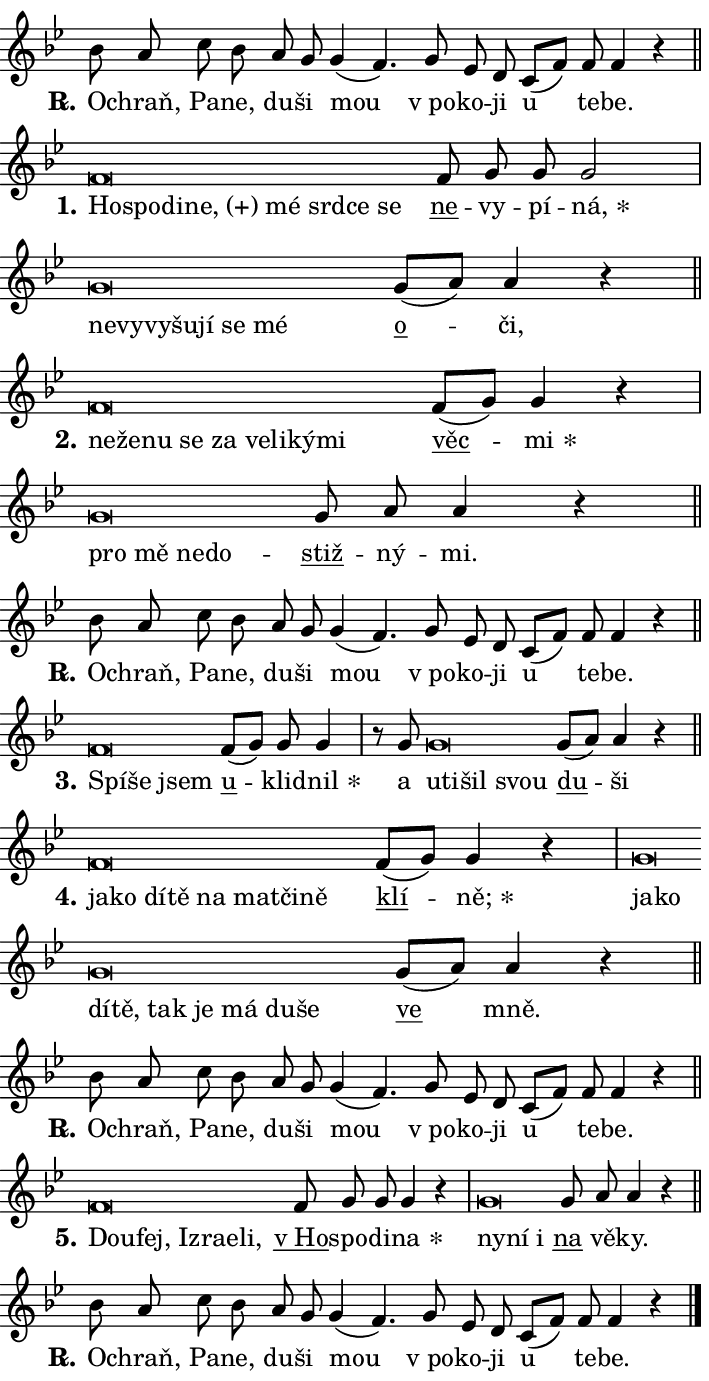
\version "2.24.0"
\header { tagline = "" }
\paper {
  indent = 0\cm
  top-margin = 0\cm
  right-margin = 0.13\cm % to fit lyric hyphens
  bottom-margin = 0\cm
  left-margin = 0\cm
  paper-width = 12\cm
  page-breaking = #ly:one-page-breaking
  system-system-spacing.basic-distance = #11
  score-system-spacing.basic-distance = #11
  ragged-last = ##f
}


%% Author: Thomas Morley
%% https://lists.gnu.org/archive/html/lilypond-user/2020-05/msg00002.html
#(define (line-position grob)
"Returns position of @var[grob} in current system:
   @code{'start}, if at first time-step
   @code{'end}, if at last time-step
   @code{'middle} otherwise
"
  (let* ((col (ly:item-get-column grob))
         (ln (ly:grob-object col 'left-neighbor))
         (rn (ly:grob-object col 'right-neighbor))
         (col-to-check-left (if (ly:grob? ln) ln col))
         (col-to-check-right (if (ly:grob? rn) rn col))
         (break-dir-left
           (and
             (ly:grob-property col-to-check-left 'non-musical #f)
             (ly:item-break-dir col-to-check-left)))
         (break-dir-right
           (and
             (ly:grob-property col-to-check-right 'non-musical #f)
             (ly:item-break-dir col-to-check-right))))
        (cond ((eqv? 1 break-dir-left) 'start)
              ((eqv? -1 break-dir-right) 'end)
              (else 'middle))))

#(define (tranparent-at-line-position vctor)
  (lambda (grob)
  "Relying on @code{line-position} select the relevant enry from @var{vctor}.
Used to determine transparency,"
    (case (line-position grob)
      ((end) (not (vector-ref vctor 0)))
      ((middle) (not (vector-ref vctor 1)))
      ((start) (not (vector-ref vctor 2))))))

noteHeadBreakVisibility =
#(define-music-function (break-visibility)(vector?)
"Makes @code{NoteHead}s transparent relying on @var{break-visibility}"
#{
  \override NoteHead.transparent =
    #(tranparent-at-line-position break-visibility)
#})

#(define delete-ledgers-for-transparent-note-heads
  (lambda (grob)
    "Reads whether a @code{NoteHead} is transparent.
If so this @code{NoteHead} is removed from @code{'note-heads} from
@var{grob}, which is supposed to be @code{LedgerLineSpanner}.
As a result ledgers are not printed for this @code{NoteHead}"
    (let* ((nhds-array (ly:grob-object grob 'note-heads))
           (nhds-list
             (if (ly:grob-array? nhds-array)
                 (ly:grob-array->list nhds-array)
                 '()))
           ;; Relies on the transparent-property being done before
           ;; Staff.LedgerLineSpanner.after-line-breaking is executed.
           ;; This is fragile ...
           (to-keep
             (remove
               (lambda (nhd)
                 (ly:grob-property nhd 'transparent #f))
               nhds-list)))
      ;; TODO find a better method to iterate over grob-arrays, similiar
      ;; to filter/remove etc for lists
      ;; For now rebuilt from scratch
      (set! (ly:grob-object grob 'note-heads)  '())
      (for-each
        (lambda (nhd)
          (ly:pointer-group-interface::add-grob grob 'note-heads nhd))
        to-keep))))

squashNotes = {
  \override NoteHead.X-extent = #'(-0.2 . 0.2)
  \override NoteHead.Y-extent = #'(-0.75 . 0)
  \override NoteHead.stencil =
    #(lambda (grob)
       (let ((pos (ly:grob-property grob 'staff-position)))
         (begin
           (if (< pos -7) (display "ERROR: Lower brevis then expected\n") (display ""))
           (if (<= pos -6) ly:text-interface::print ly:note-head::print))))
}
unSquashNotes = {
  \revert NoteHead.X-extent
  \revert NoteHead.Y-extent
  \revert NoteHead.stencil
}

hideNotes = \noteHeadBreakVisibility #begin-of-line-visible
unHideNotes = \noteHeadBreakVisibility #all-visible

% work-around for resetting accidentals
% https://lilypond.org/doc/v2.23/Documentation/notation/displaying-rhythms#unmetered-music
cadenzaMeasure = {
  \cadenzaOff
  \partial 1024 s1024
  \cadenzaOn
}

#(define-markup-command (accent layout props text) (markup?)
  "Underline accented syllable"
  (interpret-markup layout props
    #{\markup \override #'(offset . 4.3) \underline { #text }#}))

responsum = \markup \concat {
  "R" \hspace #-1.05 \path #0.1 #'((moveto 0 0.07) (lineto 0.9 0.8)) \hspace #0.05 "."
}

spaceSize = #0.6828661417322834 % exact space size for TeX Gyre Schola

\layout {
  \context {
    \Staff
    \remove "Time_signature_engraver"
    \override LedgerLineSpanner.after-line-breaking = #delete-ledgers-for-transparent-note-heads
  }
  \context {
    \Lyrics {
      \override LyricSpace.minimum-distance = \spaceSize
      \override LyricText.font-name = #"TeX Gyre Schola"
      \override LyricText.font-size = 1
      \override StanzaNumber.font-name = #"TeX Gyre Schola Bold"
      \override StanzaNumber.font-size = 1
    }
  }
  \context {
    \Score 
    \override NoteHead.text =
      #(lambda (grob) 
        (let ((pos (ly:grob-property grob 'staff-position)))
          #{\markup {
            \combine
              \halign #-0.55 \raise #(if (= pos -6) 0 0.5) \override #'(thickness . 2) \draw-line #'(3.2 . 0)
              \musicglyph "noteheads.sM1"
          }#}))
  }
}

% magnetic-lyrics.ily
%
%   written by
%     Jean Abou Samra <jean@abou-samra.fr>
%     Werner Lemberg <wl@gnu.org>
%
%   adapted by
%     Jiri Hon <jiri.hon@gmail.com>
%
% Version 2022-Apr-15

% https://www.mail-archive.com/lilypond-user@gnu.org/msg149350.html

#(define (Left_hyphen_pointer_engraver context)
   "Collect syllable-hyphen-syllable occurrences in lyrics and store
them in properties.  This engraver only looks to the left.  For
example, if the lyrics input is @code{foo -- bar}, it does the
following.

@itemize @bullet
@item
Set the @code{text} property of the @code{LyricHyphen} grob between
@q{foo} and @q{bar} to @code{foo}.

@item
Set the @code{left-hyphen} property of the @code{LyricText} grob with
text @q{foo} to the @code{LyricHyphen} grob between @q{foo} and
@q{bar}.
@end itemize

Use this auxiliary engraver in combination with the
@code{lyric-@/text::@/apply-@/magnetic-@/offset!} hook."
   (let ((hyphen #f)
         (text #f))
     (make-engraver
      (acknowledgers
       ((lyric-syllable-interface engraver grob source-engraver)
        (set! text grob)))
      (end-acknowledgers
       ((lyric-hyphen-interface engraver grob source-engraver)
        ;(when (not (grob::has-interface grob 'lyric-space-interface))
          (set! hyphen grob)));)
      ((stop-translation-timestep engraver)
       (when (and text hyphen)
         (ly:grob-set-object! text 'left-hyphen hyphen))
       (set! text #f)
       (set! hyphen #f)))))

#(define (lyric-text::apply-magnetic-offset! grob)
   "If the space between two syllables is less than the value in
property @code{LyricText@/.details@/.squash-threshold}, move the right
syllable to the left so that it gets concatenated with the left
syllable.

Use this function as a hook for
@code{LyricText@/.after-@/line-@/breaking} if the
@code{Left_@/hyphen_@/pointer_@/engraver} is active."
   (let ((hyphen (ly:grob-object grob 'left-hyphen #f)))
     (when hyphen
       (let ((left-text (ly:spanner-bound hyphen LEFT)))
         (when (grob::has-interface left-text 'lyric-syllable-interface)
           (let* ((common (ly:grob-common-refpoint grob left-text X))
                  (this-x-ext (ly:grob-extent grob common X))
                  (left-x-ext
                   (begin
                     ;; Trigger magnetism for left-text.
                     (ly:grob-property left-text 'after-line-breaking)
                     (ly:grob-extent left-text common X)))
                  ;; `delta` is the gap width between two syllables.
                  (delta (- (interval-start this-x-ext)
                            (interval-end left-x-ext)))
                  (details (ly:grob-property grob 'details))
                  (threshold (assoc-get 'squash-threshold details 0.2)))
             (when (< delta threshold)
               (let* (;; We have to manipulate the input text so that
                      ;; ligatures crossing syllable boundaries are not
                      ;; disabled.  For languages based on the Latin
                      ;; script this is essentially a beautification.
                      ;; However, for non-Western scripts it can be a
                      ;; necessity.
                      (lt (ly:grob-property left-text 'text))
                      (rt (ly:grob-property grob 'text))
                      (is-space (grob::has-interface hyphen 'lyric-space-interface))
                      (space (if is-space " " ""))
                      (extra-delta (if is-space spaceSize 0))
                      ;; Append new syllable.
                      (ltrt-space (if (and (string? lt) (string? rt))
                                (string-append lt space rt)
                                (make-concat-markup (list lt space rt))))
                      ;; Right-align `ltrt` to the right side.
                      (ltrt-space-markup (grob-interpret-markup
                               grob
                               (make-translate-markup
                                (cons (interval-length this-x-ext) 0)
                                (make-right-align-markup ltrt-space)))))
                 (begin
                   ;; Don't print `left-text`.
                   (ly:grob-set-property! left-text 'stencil #f)
                   ;; Set text and stencil (which holds all collected
                   ;; syllables so far) and shift it to the left.
                   (ly:grob-set-property! grob 'text ltrt-space)
                   (ly:grob-set-property! grob 'stencil ltrt-space-markup)
                   (ly:grob-translate-axis! grob (- (- delta extra-delta)) X))))))))))


#(define (lyric-hyphen::displace-bounds-first grob)
   ;; Make very sure this callback isn't triggered too early.
   (let ((left (ly:spanner-bound grob LEFT))
         (right (ly:spanner-bound grob RIGHT)))
     (ly:grob-property left 'after-line-breaking)
     (ly:grob-property right 'after-line-breaking)
     (ly:lyric-hyphen::print grob)))

squashThreshold = #0.4

\layout {
  \context {
    \Lyrics
    \consists #Left_hyphen_pointer_engraver
    \override LyricText.after-line-breaking =
      #lyric-text::apply-magnetic-offset!
    \override LyricHyphen.stencil = #lyric-hyphen::displace-bounds-first
    \override LyricText.details.squash-threshold = \squashThreshold
    \override LyricHyphen.minimum-distance = 0
    \override LyricHyphen.minimum-length = \squashThreshold
  }
}

squashText = \override LyricText.details.squash-threshold = 9999
unSquashText = \override LyricText.details.squash-threshold = \squashThreshold

leftText = \override LyricText.self-alignment-X = #LEFT
unLeftText = \revert LyricText.self-alignment-X

starOffset = #(lambda (grob) 
                (let ((x_offset (ly:self-alignment-interface::aligned-on-x-parent grob)))
                  (if (= x_offset 0) 0 (+ x_offset 1.2))))

star = #(define-music-function (syllable)(string?)
"Append star separator at the end of a syllable"
#{
  \once \override LyricText.X-offset = #starOffset
  \lyricmode { \markup {
    #syllable
    \override #'((font-name . "TeX Gyre Schola Bold")) \hspace #0.2 \lower #0.65 \larger "*"
  } }
#})

starAccent = #(define-music-function (syllable)(string?)
"Append star separator at the end of a syllable and make accent"
#{
  \once \override LyricText.X-offset = #starOffset
  \lyricmode { \markup {
    \accent #syllable
    \override #'((font-name . "TeX Gyre Schola Bold")) \hspace #0.2 \lower #0.65 \larger "*"
  } }
#})

breath = #(define-music-function (syllable)(string?)
"Append breathing indicator at the end of a syllable"
#{
  \lyricmode { \markup { #syllable "+" } }
#})

optionalBreath = #(define-music-function (syllable)(string?)
"Append optional breathing indicator at the end of a syllable"
#{
  \lyricmode { \markup { #syllable "(+)" } }
#})


\score {
    <<
        \new Voice = "melody" { \cadenzaOn \key bes \major \relative { bes'8 a c bes a g \bar "" g4( f4.) \bar "" g8 es d \bar "" c[( f)] f f4 r \cadenzaMeasure \bar "||" \break } }
        \new Lyrics \lyricsto "melody" { \lyricmode { \set stanza = \responsum
O -- chraň, Pa -- ne, du -- ši mou "v po" -- ko -- ji u te -- be. } }
    >>
    \layout {}
}

\score {
    <<
        \new Voice = "melody" { \cadenzaOn \key bes \major \relative { \squashNotes f'\breve*1/16 \hideNotes \breve*1/16 \bar "" \breve*1/16 \bar "" \breve*1/16 \bar "" \breve*1/16 \bar "" \breve*1/16 \bar "" \breve*1/16 \breve*1/16 \bar "" \unHideNotes \unSquashNotes \bar "" f8 g g g2 \cadenzaMeasure \bar "|" \squashNotes g\breve*1/16 \hideNotes \breve*1/16 \bar "" \breve*1/16 \bar "" \breve*1/16 \bar "" \breve*1/16 \bar "" \breve*1/16 \breve*1/16 \bar "" \unHideNotes \unSquashNotes \bar "" g8[( a)] a4 r \cadenzaMeasure \bar "||" \break } }
        \new Lyrics \lyricsto "melody" { \lyricmode { \set stanza = "1."
\leftText Ho -- \squashText spo -- di -- \optionalBreath ne, mé srd -- ce se \unLeftText \unSquashText \markup \accent ne -- vy -- pí -- \star ná, \leftText ne -- \squashText vy -- vy -- šu -- jí se mé \unLeftText \unSquashText \markup \accent o -- či, } }
    >>
    \layout {}
}

\score {
    <<
        \new Voice = "melody" { \cadenzaOn \key bes \major \relative { \squashNotes f'\breve*1/16 \hideNotes \breve*1/16 \bar "" \breve*1/16 \bar "" \breve*1/16 \bar "" \breve*1/16 \bar "" \breve*1/16 \bar "" \breve*1/16 \bar "" \breve*1/16 \breve*1/16 \bar "" \unHideNotes \unSquashNotes \bar "" f8[( g)] g4 r \cadenzaMeasure \bar "|" \squashNotes g\breve*1/16 \hideNotes \breve*1/16 \bar "" \breve*1/16 \breve*1/16 \bar "" \unHideNotes \unSquashNotes \bar "" g8 a a4 r \cadenzaMeasure \bar "||" \break } }
        \new Lyrics \lyricsto "melody" { \lyricmode { \set stanza = "2."
\leftText ne -- \squashText že -- nu se za ve -- li -- ký -- mi \unLeftText \unSquashText \markup \accent věc -- \star mi \leftText pro \squashText mě ne -- do -- \unLeftText \unSquashText \markup \accent stiž -- ný -- mi. } }
    >>
    \layout {}
}

\score {
    <<
        \new Voice = "melody" { \cadenzaOn \key bes \major \relative { bes'8 a c bes a g \bar "" g4( f4.) \bar "" g8 es d \bar "" c[( f)] f f4 r \cadenzaMeasure \bar "||" \break } }
        \new Lyrics \lyricsto "melody" { \lyricmode { \set stanza = \responsum
O -- chraň, Pa -- ne, du -- ši mou "v po" -- ko -- ji u te -- be. } }
    >>
    \layout {}
}

\score {
    <<
        \new Voice = "melody" { \cadenzaOn \key bes \major \relative { \squashNotes f'\breve*1/16 \hideNotes \breve*1/16 \breve*1/16 \bar "" \unHideNotes \unSquashNotes \bar "" f8[( g)] g g4 \cadenzaMeasure \bar "|" r8 g \squashNotes g\breve*1/16 \hideNotes \breve*1/16 \bar "" \breve*1/16 \breve*1/16 \bar "" \unHideNotes \unSquashNotes \bar "" g8[( a)] a4 r \cadenzaMeasure \bar "||" \break } }
        \new Lyrics \lyricsto "melody" { \lyricmode { \set stanza = "3."
\leftText Spí -- \squashText še jsem \unLeftText \unSquashText \markup \accent u -- klid -- \star nil a \leftText u -- \squashText ti -- šil svou \unLeftText \unSquashText \markup \accent du -- ši } }
    >>
    \layout {}
}

\score {
    <<
        \new Voice = "melody" { \cadenzaOn \key bes \major \relative { \squashNotes f'\breve*1/16 \hideNotes \breve*1/16 \bar "" \breve*1/16 \bar "" \breve*1/16 \bar "" \breve*1/16 \bar "" \breve*1/16 \bar "" \breve*1/16 \breve*1/16 \bar "" \unHideNotes \unSquashNotes \bar "" f8[( g)] g4 r \cadenzaMeasure \bar "|" \squashNotes g\breve*1/16 \hideNotes \breve*1/16 \bar "" \breve*1/16 \bar "" \breve*1/16 \bar "" \breve*1/16 \bar "" \breve*1/16 \bar "" \breve*1/16 \bar "" \breve*1/16 \breve*1/16 \bar "" \unHideNotes \unSquashNotes \bar "" g8[( a)] a4 r \cadenzaMeasure \bar "||" \break } }
        \new Lyrics \lyricsto "melody" { \lyricmode { \set stanza = "4."
\leftText ja -- \squashText ko dí -- tě na mat -- či -- ně \unLeftText \unSquashText \markup \accent klí -- \star ně; \leftText ja -- \squashText ko dí -- tě, tak je má du -- še \unLeftText \unSquashText \markup \accent ve mně. } }
    >>
    \layout {}
}

\score {
    <<
        \new Voice = "melody" { \cadenzaOn \key bes \major \relative { bes'8 a c bes a g \bar "" g4( f4.) \bar "" g8 es d \bar "" c[( f)] f f4 r \cadenzaMeasure \bar "||" \break } }
        \new Lyrics \lyricsto "melody" { \lyricmode { \set stanza = \responsum
O -- chraň, Pa -- ne, du -- ši mou "v po" -- ko -- ji u te -- be. } }
    >>
    \layout {}
}

\score {
    <<
        \new Voice = "melody" { \cadenzaOn \key bes \major \relative { \squashNotes f'\breve*1/16 \hideNotes \breve*1/16 \bar "" \breve*1/16 \bar "" \breve*1/16 \bar "" \breve*1/16 \breve*1/16 \bar "" \unHideNotes \unSquashNotes \bar "" f8 g g g4 r \cadenzaMeasure \bar "|" \squashNotes g\breve*1/16 \hideNotes \breve*1/16 \breve*1/16 \bar "" \unHideNotes \unSquashNotes \bar "" g8 a a4 r \cadenzaMeasure \bar "||" \break } }
        \new Lyrics \lyricsto "melody" { \lyricmode { \set stanza = "5."
\leftText Dou -- \squashText fej, Iz -- ra -- e -- li, \unLeftText \unSquashText \markup \accent "v Ho" -- spo -- di -- \star na \leftText ny -- \squashText ní i \unLeftText \unSquashText \markup \accent na vě -- ky. } }
    >>
    \layout {}
}

\score {
    <<
        \new Voice = "melody" { \cadenzaOn \key bes \major \relative { bes'8 a c bes a g \bar "" g4( f4.) \bar "" g8 es d \bar "" c[( f)] f f4 r \cadenzaMeasure \bar "||" \break } \bar "|." }
        \new Lyrics \lyricsto "melody" { \lyricmode { \set stanza = \responsum
O -- chraň, Pa -- ne, du -- ši mou "v po" -- ko -- ji u te -- be. } }
    >>
    \layout {}
}
